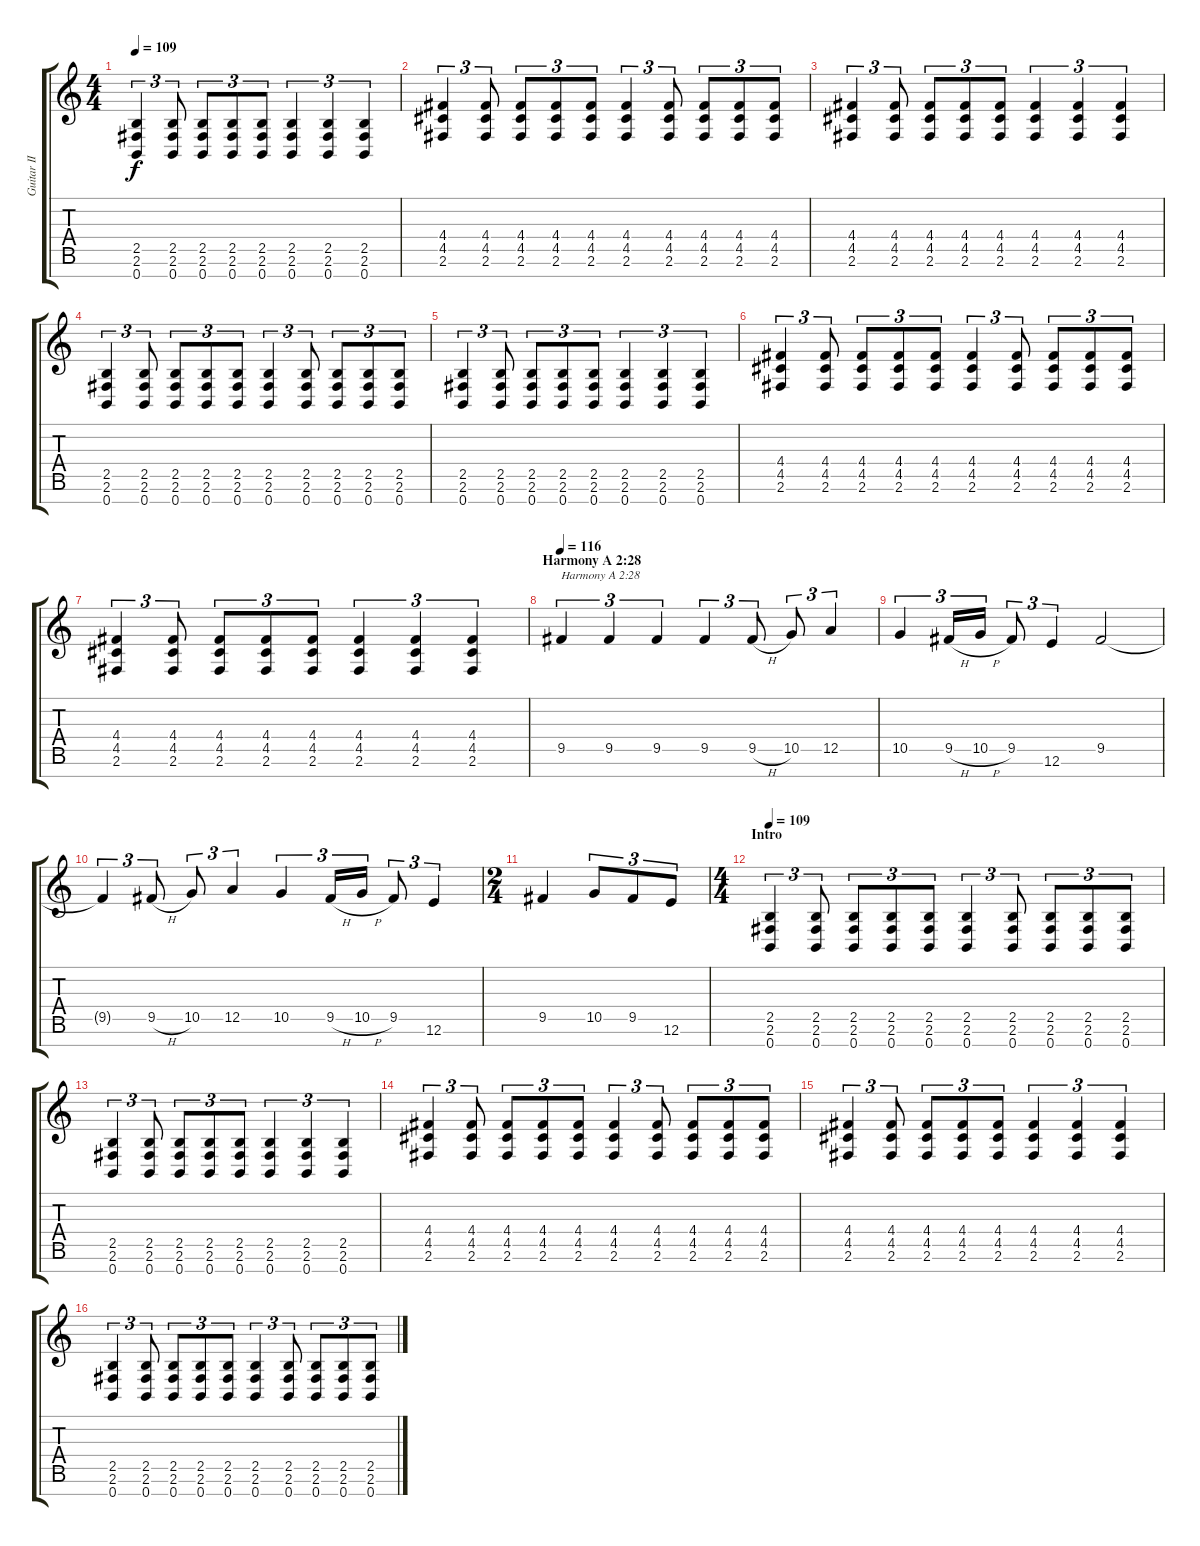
\track ("Guitar II" "Guitar II") {instrument distortionguitar}
\staff {score tabs}
\tuning (E4 B3 G3 D3 A2 E2 B1) {hide}
\ts (4 4)
\tempo 109
\clef g2
\ks c
(2.5 2.6 0.7).4{tu (3 2) dy f} (2.5 2.6 0.7).8{tu (3 2)} (2.5 2.6 0.7).8{tu (3 2)} (2.5 2.6 0.7).8{tu (3 2)} (2.5 2.6 0.7).8{tu (3 2)} (2.5 2.6 0.7).4{tu (3 2)} (2.5 2.6 0.7).4{tu (3 2)} (2.5 2.6 0.7).4{tu (3 2)} |
(4.4 4.5 2.6).4{tu (3 2)} (4.4 4.5 2.6).8{tu (3 2)} (4.4 4.5 2.6).8{tu (3 2)} (4.4 4.5 2.6).8{tu (3 2)} (4.4 4.5 2.6).8{tu (3 2)} (4.4 4.5 2.6).4{tu (3 2)} (4.4 4.5 2.6).8{tu (3 2)} (4.4 4.5 2.6).8{tu (3 2)} (4.4 4.5 2.6).8{tu (3 2)} (4.4 4.5 2.6).8{tu (3 2)} |
(4.4 4.5 2.6).4{tu (3 2)} (4.4 4.5 2.6).8{tu (3 2)} (4.4 4.5 2.6).8{tu (3 2)} (4.4 4.5 2.6).8{tu (3 2)} (4.4 4.5 2.6).8{tu (3 2)} (4.4 4.5 2.6).4{tu (3 2)} (4.4 4.5 2.6).4{tu (3 2)} (4.4 4.5 2.6).4{tu (3 2)} |
(2.5 2.6 0.7).4{tu (3 2)} (2.5 2.6 0.7).8{tu (3 2)} (2.5 2.6 0.7).8{tu (3 2)} (2.5 2.6 0.7).8{tu (3 2)} (2.5 2.6 0.7).8{tu (3 2)} (2.5 2.6 0.7).4{tu (3 2)} (2.5 2.6 0.7).8{tu (3 2)} (2.5 2.6 0.7).8{tu (3 2)} (2.5 2.6 0.7).8{tu (3 2)} (2.5 2.6 0.7).8{tu (3 2)} |
(2.5 2.6 0.7).4{tu (3 2)} (2.5 2.6 0.7).8{tu (3 2)} (2.5 2.6 0.7).8{tu (3 2)} (2.5 2.6 0.7).8{tu (3 2)} (2.5 2.6 0.7).8{tu (3 2)} (2.5 2.6 0.7).4{tu (3 2)} (2.5 2.6 0.7).4{tu (3 2)} (2.5 2.6 0.7).4{tu (3 2)} |
(4.4 4.5 2.6).4{tu (3 2)} (4.4 4.5 2.6).8{tu (3 2)} (4.4 4.5 2.6).8{tu (3 2)} (4.4 4.5 2.6).8{tu (3 2)} (4.4 4.5 2.6).8{tu (3 2)} (4.4 4.5 2.6).4{tu (3 2)} (4.4 4.5 2.6).8{tu (3 2)} (4.4 4.5 2.6).8{tu (3 2)} (4.4 4.5 2.6).8{tu (3 2)} (4.4 4.5 2.6).8{tu (3 2)} |
(4.4 4.5 2.6).4{tu (3 2)} (4.4 4.5 2.6).8{tu (3 2)} (4.4 4.5 2.6).8{tu (3 2)} (4.4 4.5 2.6).8{tu (3 2)} (4.4 4.5 2.6).8{tu (3 2)} (4.4 4.5 2.6).4{tu (3 2)} (4.4 4.5 2.6).4{tu (3 2)} (4.4 4.5 2.6).4{tu (3 2)} |
\section ("" "Harmony A 2:28")
\tempo 116
9.5.4{tu (3 2) txt "Harmony A 2:28"} 9.5.4{tu (3 2)} 9.5.4{tu (3 2)} 9.5.4{tu (3 2)} 9.5{h}.8{tu (3 2)} 10.5.8{tu (3 2)} 12.5.4{tu (3 2)} |
10.5.4{tu (3 2)} 9.5{h}.16{tu (3 2)} 10.5{h}.16{tu (3 2)} 9.5.8{tu (3 2)} 12.6.4{tu (3 2)} 9.5.2 |
9.5{t}.4{tu (3 2)} 9.5{h}.8{tu (3 2)} 10.5.8{tu (3 2)} 12.5.4{tu (3 2)} 10.5.4{tu (3 2)} 9.5{h}.16{tu (3 2)} 10.5{h}.16{tu (3 2)} 9.5.8{tu (3 2)} 12.6.4{tu (3 2)} |
\ts (2 4)
9.5.4 10.5.8{tu (3 2)} 9.5.8{tu (3 2)} 12.6.8{tu (3 2)} |
\ts (4 4)
\section ("" "Intro")
\tempo 109
(2.5 2.6 0.7).4{tu (3 2)} (2.5 2.6 0.7).8{tu (3 2)} (2.5 2.6 0.7).8{tu (3 2)} (2.5 2.6 0.7).8{tu (3 2)} (2.5 2.6 0.7).8{tu (3 2)} (2.5 2.6 0.7).4{tu (3 2)} (2.5 2.6 0.7).8{tu (3 2)} (2.5 2.6 0.7).8{tu (3 2)} (2.5 2.6 0.7).8{tu (3 2)} (2.5 2.6 0.7).8{tu (3 2)} |
(2.5 2.6 0.7).4{tu (3 2)} (2.5 2.6 0.7).8{tu (3 2)} (2.5 2.6 0.7).8{tu (3 2)} (2.5 2.6 0.7).8{tu (3 2)} (2.5 2.6 0.7).8{tu (3 2)} (2.5 2.6 0.7).4{tu (3 2)} (2.5 2.6 0.7).4{tu (3 2)} (2.5 2.6 0.7).4{tu (3 2)} |
(4.4 4.5 2.6).4{tu (3 2)} (4.4 4.5 2.6).8{tu (3 2)} (4.4 4.5 2.6).8{tu (3 2)} (4.4 4.5 2.6).8{tu (3 2)} (4.4 4.5 2.6).8{tu (3 2)} (4.4 4.5 2.6).4{tu (3 2)} (4.4 4.5 2.6).8{tu (3 2)} (4.4 4.5 2.6).8{tu (3 2)} (4.4 4.5 2.6).8{tu (3 2)} (4.4 4.5 2.6).8{tu (3 2)} |
(4.4 4.5 2.6).4{tu (3 2)} (4.4 4.5 2.6).8{tu (3 2)} (4.4 4.5 2.6).8{tu (3 2)} (4.4 4.5 2.6).8{tu (3 2)} (4.4 4.5 2.6).8{tu (3 2)} (4.4 4.5 2.6).4{tu (3 2)} (4.4 4.5 2.6).4{tu (3 2)} (4.4 4.5 2.6).4{tu (3 2)} |
(2.5 2.6 0.7).4{tu (3 2)} (2.5 2.6 0.7).8{tu (3 2)} (2.5 2.6 0.7).8{tu (3 2)} (2.5 2.6 0.7).8{tu (3 2)} (2.5 2.6 0.7).8{tu (3 2)} (2.5 2.6 0.7).4{tu (3 2)} (2.5 2.6 0.7).8{tu (3 2)} (2.5 2.6 0.7).8{tu (3 2)} (2.5 2.6 0.7).8{tu (3 2)} (2.5 2.6 0.7).8{tu (3 2)}
